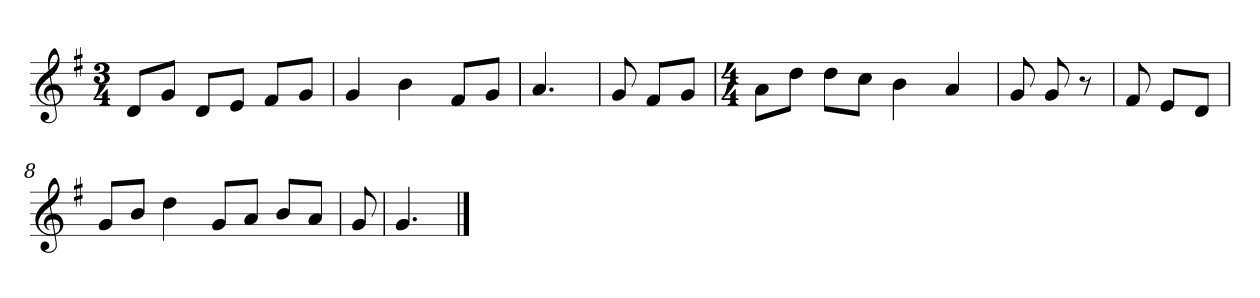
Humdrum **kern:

**kern
*part1
*staff1
*clefG2
*k[f#]
*G:
*M3/4
=
8d/L
8g/J
8d/L
8e/J
8f#/L
8g/J
=2
4g
4b
8f#/L
8g/J
=3
4.a
=4
8g
8f#/L
8g/J
=5
*M4/4
8a\L
8dd\J
8dd\L
8cc\J
4b
4a
=6
8g
8g
8r
=7
8f#
8e/L
8d/J
=8
8g/L
8b/J
4dd
8g/L
8a/J
8b/L
8a/J
=9y
8g
=10
4.g
==
*-
